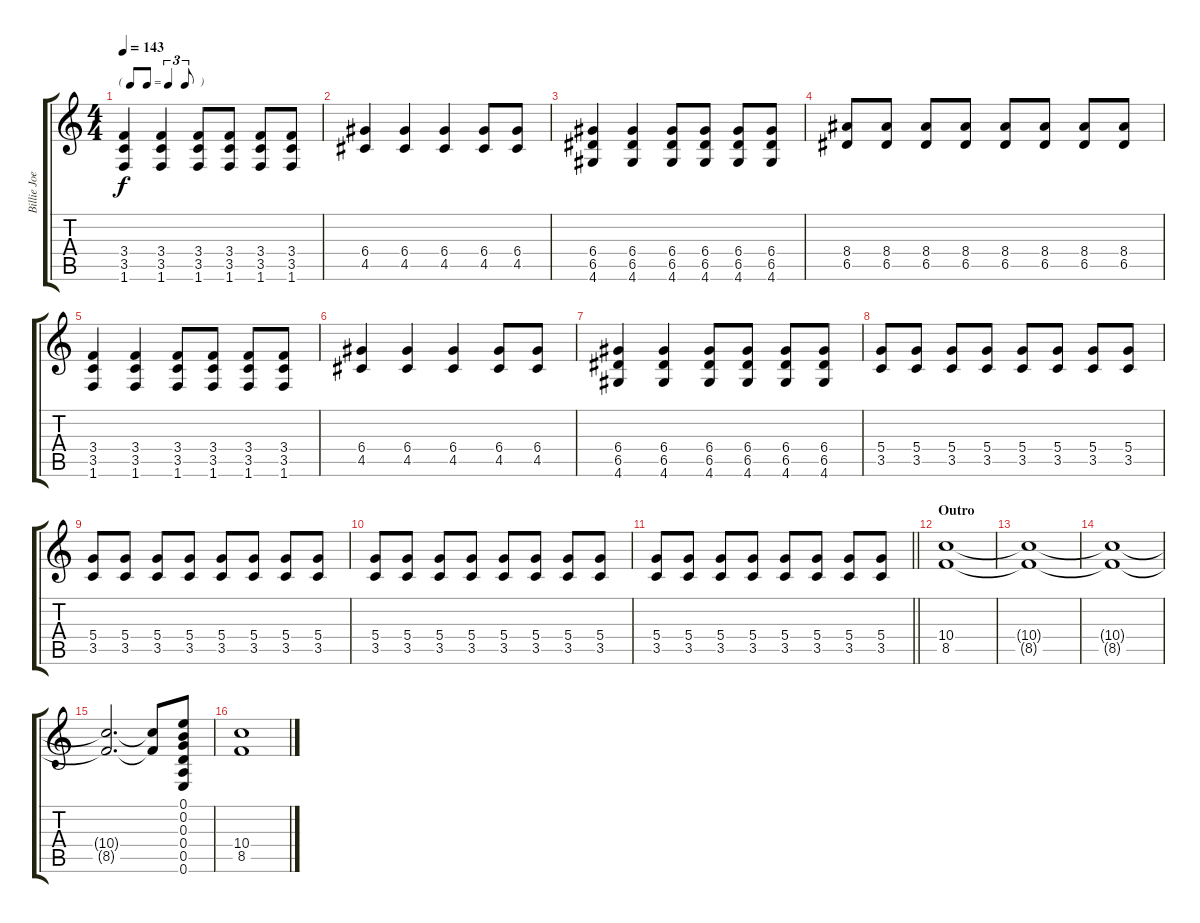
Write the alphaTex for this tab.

\track ("Billie Joe" "Billie Joe") {instrument distortionguitar}
\staff {score tabs}
\tuning (E4 B3 G3 D3 A2 E2) {hide}
\ts (4 4)
\tf triplet8th
\tempo 143
\clef g2
\ks c
(3.4 3.5 1.6).4{dy f} (3.4 3.5 1.6).4 (3.4 3.5 1.6).8 (3.4 3.5 1.6).8 (3.4 3.5 1.6).8 (3.4 3.5 1.6).8 |
(6.4 4.5).4 (6.4 4.5).4 (6.4 4.5).4 (6.4 4.5).8 (6.4 4.5).8 |
(6.4 6.5 4.6).4 (6.4 6.5 4.6).4 (6.4 6.5 4.6).8 (6.4 6.5 4.6).8 (6.4 6.5 4.6).8 (6.4 6.5 4.6).8 |
(8.4 6.5).8 (8.4 6.5).8 (8.4 6.5).8 (8.4 6.5).8 (8.4 6.5).8 (8.4 6.5).8 (8.4 6.5).8 (8.4 6.5).8 |
(3.4 3.5 1.6).4 (3.4 3.5 1.6).4 (3.4 3.5 1.6).8 (3.4 3.5 1.6).8 (3.4 3.5 1.6).8 (3.4 3.5 1.6).8 |
(6.4 4.5).4 (6.4 4.5).4 (6.4 4.5).4 (6.4 4.5).8 (6.4 4.5).8 |
(6.4 6.5 4.6).4 (6.4 6.5 4.6).4 (6.4 6.5 4.6).8 (6.4 6.5 4.6).8 (6.4 6.5 4.6).8 (6.4 6.5 4.6).8 |
(5.4 3.5).8 (5.4 3.5).8 (5.4 3.5).8 (5.4 3.5).8 (5.4 3.5).8 (5.4 3.5).8 (5.4 3.5).8 (5.4 3.5).8 |
(5.4 3.5).8 (5.4 3.5).8 (5.4 3.5).8 (5.4 3.5).8 (5.4 3.5).8 (5.4 3.5).8 (5.4 3.5).8 (5.4 3.5).8 |
(5.4 3.5).8 (5.4 3.5).8 (5.4 3.5).8 (5.4 3.5).8 (5.4 3.5).8 (5.4 3.5).8 (5.4 3.5).8 (5.4 3.5).8 |
\barLineRight lightlight
(5.4 3.5).8 (5.4 3.5).8 (5.4 3.5).8 (5.4 3.5).8 (5.4 3.5).8 (5.4 3.5).8 (5.4 3.5).8 (5.4 3.5).8 |
\section ("" "Outro")
(10.4 8.5).1 |
(10.4{t} 8.5{t}).1 |
(10.4{t} 8.5{t}).1 |
(10.4{t} 8.5{t}).2{d} (10.4{t} 8.5{t}).8 (0.1 0.2 0.3 0.4 0.5 0.6).8 |
(10.4 8.5).1
